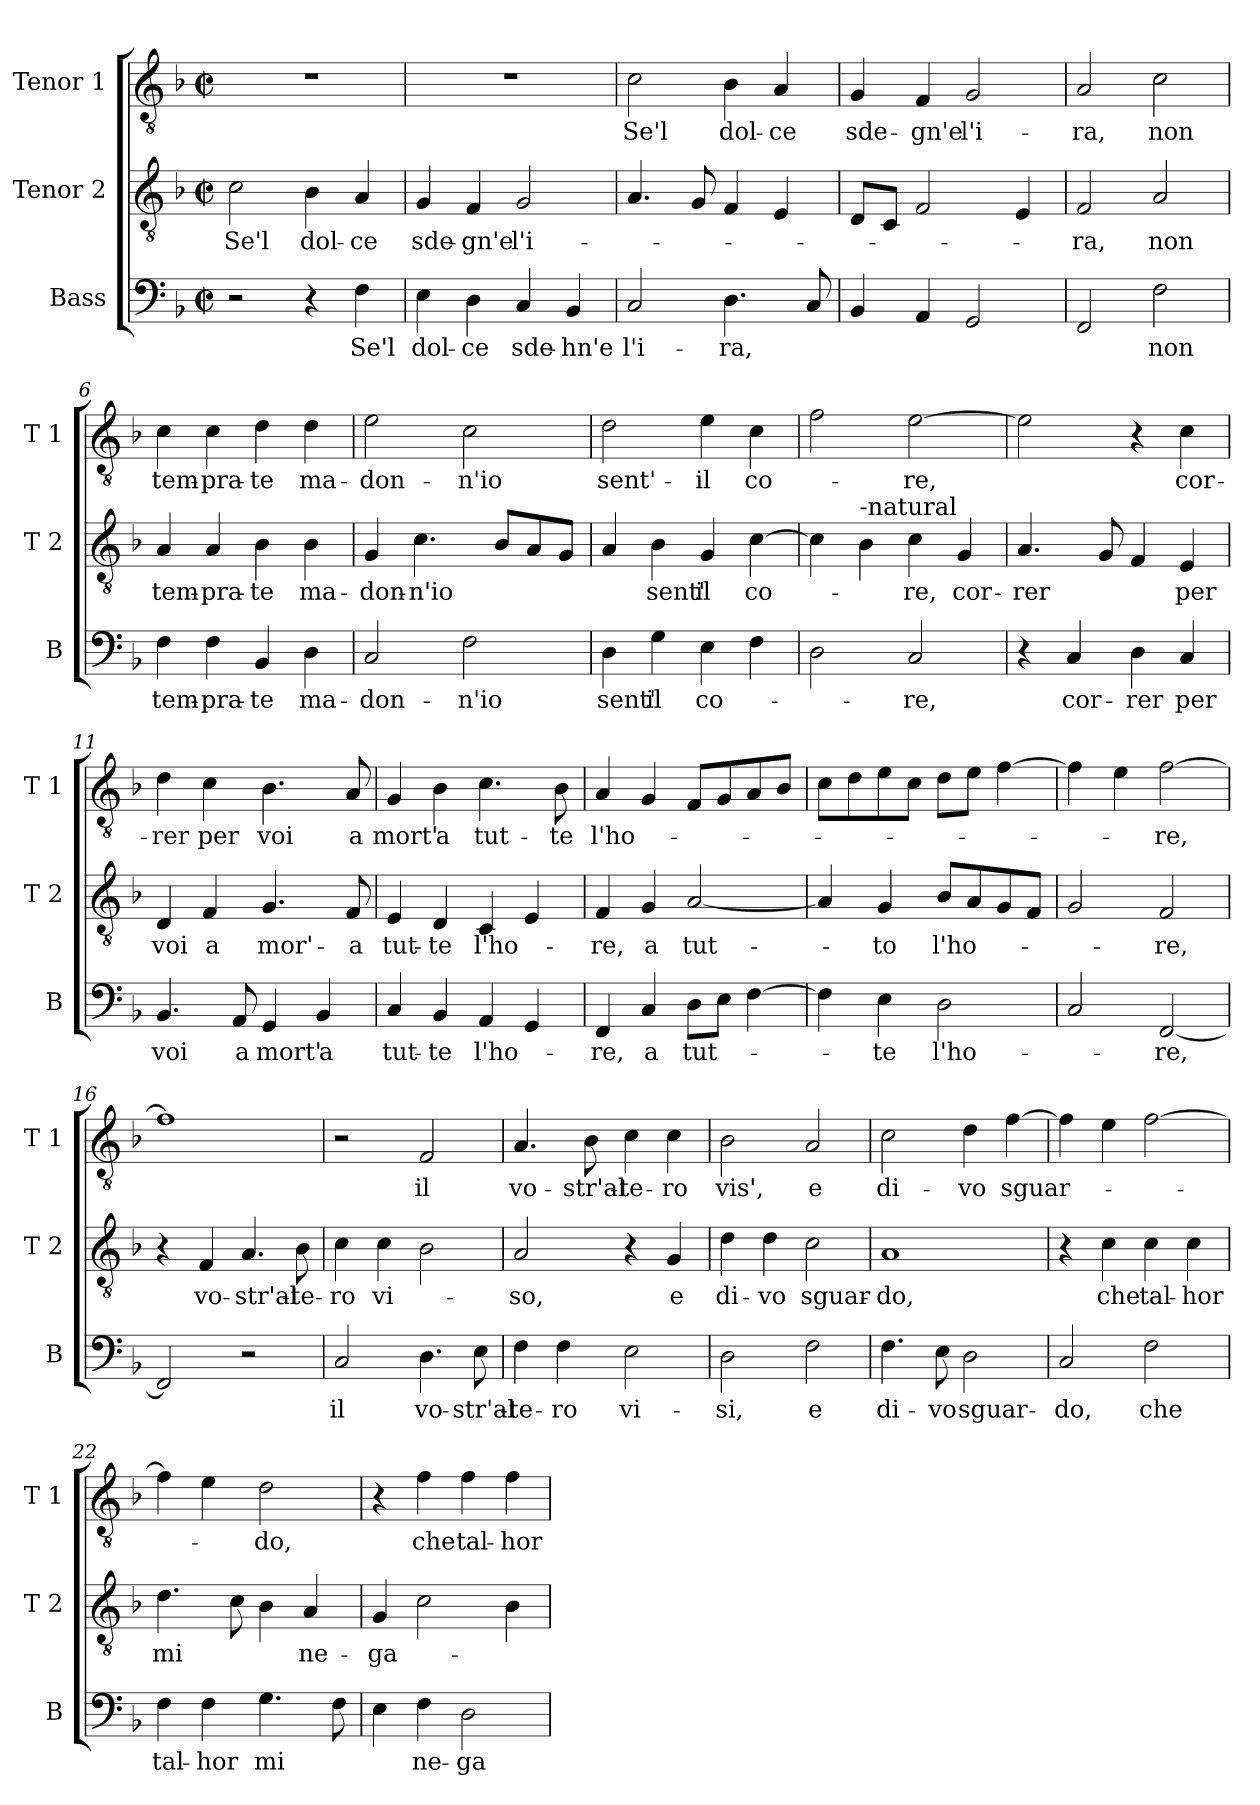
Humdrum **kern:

**kern	**text	**kern	**text	**kern	**text
*part3	*part3	*part2	*part2	*part1	*part1
*staff3	*staff3	*staff2	*staff2	*staff1	*staff1
*I"Bass	*	*I"Tenor 2	*	*I"Tenor 1	*
*I'B	*	*I'T 2	*	*I'T 1	*
*clefF4	*	*clefGv2	*	*clefGv2	*
*k[b-]	*	*k[b-]	*	*k[b-]	*
*F:	*	*F:	*	*F:	*
*M2/2	*	*M2/2	*	*M2/2	*
*met(c|)	*	*met(c|)	*	*met(c|)	*
=1	=1	=1	=1	=1	=1
!	!	!	!LO:LY:b	!	!
2r	.	2c\	Se'l	1r	.
!	!	!	!LO:LY:b	!	!
4r	.	4B-\	dol-	.	.
!	!LO:LY:b	!	!LO:LY:b	!	!
4F\	Se'l	4A/	-ce	.	.
=2	=2	=2	=2	=2	=2
!	!LO:LY:b	!	!LO:LY:b	!	!
4E\	dol-	4G/	sde-	1r	.
!	!LO:LY:b	!	!LO:LY:b	!	!
4D\	-ce	4F/	-gn'e	.	.
!	!LO:LY:b	!	!LO:LY:b	!	!
4C/	sde-	2G/	l'i-	.	.
!	!LO:LY:b	!	!	!	!
4BB-/	-hn'e	.	.	.	.
=3	=3	=3	=3	=3	=3
!	!LO:LY:b	!	!	!	!LO:LY:b
2C/	l'i-	4.A/	.	2c\	Se'l
.	.	8G/	.	.	.
!	!LO:LY:b	!	!	!	!LO:LY:b
4.D\	-ra,	4F/	.	4B-\	dol-
!	!	!	!	!	!LO:LY:b
.	.	4E/	.	4A/	-ce
8C/	.	.	.	.	.
=4	=4	=4	=4	=4	=4
!	!	!	!	!	!LO:LY:b
4BB-/	.	8D/L	.	4G/	sde-
.	.	8C/J	.	.	.
!	!	!	!	!	!LO:LY:b
4AA/	.	2F/	.	4F/	-gn'e
!	!	!	!	!	!LO:LY:b
2GG/	.	.	.	2G/	l'i-
.	.	4E/	.	.	.
=5	=5	=5	=5	=5	=5
!	!	!	!LO:LY:b	!	!LO:LY:b
2FF/	.	2F/	-ra,	2A/	-ra,
!	!LO:LY:b	!	!LO:LY:b	!	!LO:LY:b
2F\	non	2A/	non	2c\	non
=6	=6	=6	=6	=6	=6
!	!LO:LY:b	!	!LO:LY:b	!	!LO:LY:b
4F\	tem-	4A/	tem-	4c\	tem-
!	!LO:LY:b	!	!LO:LY:b	!	!LO:LY:b
4F\	-pra-	4A/	-pra-	4c\	-pra-
!	!LO:LY:b	!	!LO:LY:b	!	!LO:LY:b
4BB-/	-te	4B-\	-te	4d\	-te
!	!LO:LY:b	!	!LO:LY:b	!	!LO:LY:b
4D\	ma-	4B-\	ma-	4d\	ma-
!!LO:LB:g=z
=7	=7	=7	=7	=7	=7
!	!LO:LY:b	!	!LO:LY:b	!	!LO:LY:b
2C/	-don-	4G/	-don-	2e\	-don-
!	!	!	!LO:LY:b	!	!
.	.	4.c\	-n'io	.	.
!	!LO:LY:b	!	!	!	!LO:LY:b
2F\	-n'io	.	.	2c\	-n'io
.	.	8B-/L	.	.	.
.	.	8A/	.	.	.
.	.	8G/J	.	.	.
=8	=8	=8	=8	=8	=8
!	!LO:LY:b	!	!	!	!LO:LY:b
4D\	sent'	4A/	.	2d\	sent'-
!	!LO:LY:b	!	!LO:LY:b	!	!
4G\	il	4B-\	sent'	.	.
!	!LO:LY:b	!	!LO:LY:b	!	!LO:LY:b
4E\	co-	4G/	il	4e\	-il
!	!	!	!LO:LY:b	!	!LO:LY:b
4F\	.	[4c\	co-	4c\	co-
=9	=9	=9	=9	=9	=9
2D\	.	4c\]	.	2f\	.
!	!	!LO:TX:a:t=-natural	!	!	!
.	.	4B-\	.	.	.
!	!LO:LY:b	!	!LO:LY:b	!	!LO:LY:b
2C/	-re,	4c\	-re,	[2e\	-re,
!	!	!	!LO:LY:b	!	!
.	.	4G/	cor-	.	.
=10	=10	=10	=10	=10	=10
!	!	!	!LO:LY:b	!	!
4r	.	4.A/	-rer	2e\]	.
!	!LO:LY:b	!	!	!	!
4C/	cor-	.	.	.	.
.	.	8G/	.	.	.
!	!LO:LY:b	!	!	!	!
4D\	-rer	4F/	.	4r	.
!	!LO:LY:b	!	!LO:LY:b	!	!LO:LY:b
4C/	per	4E/	per	4c\	cor-
=11	=11	=11	=11	=11	=11
!	!LO:LY:b	!	!LO:LY:b	!	!LO:LY:b
4.BB-/	voi	4D/	voi	4d\	-rer
!	!	!	!LO:LY:b	!	!LO:LY:b
.	.	4F/	a	4c\	per
!	!LO:LY:b	!	!	!	!
8AA/	a	.	.	.	.
!	!LO:LY:b	!	!LO:LY:b	!	!LO:LY:b
4GG/	mort'	4.G/	mor'-	4.B-\	voi
!	!LO:LY:b	!	!	!	!
4BB-/	a	.	.	.	.
!	!	!	!LO:LY:b	!	!LO:LY:b
.	.	8F/	-a	8A/	a
=12	=12	=12	=12	=12	=12
!	!LO:LY:b	!	!LO:LY:b	!	!LO:LY:b
4C/	tut-	4E/	tut-	4G/	mort'
!	!LO:LY:b	!	!LO:LY:b	!	!LO:LY:b
4BB-/	-te	4D/	-te	4B-\	a
!	!LO:LY:b	!	!LO:LY:b	!	!LO:LY:b
4AA/	l'ho-	4C/	l'ho-	4.c\	tut-
4GG/	.	4E/	.	.	.
!	!	!	!	!	!LO:LY:b
.	.	.	.	8B-\	-te
!!LO:LB:g=z
=13	=13	=13	=13	=13	=13
!	!LO:LY:b	!	!LO:LY:b	!	!LO:LY:b
4FF/	-re,	4F/	-re,	4A/	l'ho-
!	!LO:LY:b	!	!LO:LY:b	!	!
4C/	a	4G/	a	4G/	.
!	!LO:LY:b	!	!LO:LY:b	!	!
8D\L	tut-	[2A/	tut-	8F/L	.
8E\J	.	.	.	8G/	.
[4F\	.	.	.	8A/	.
.	.	.	.	8B-/J	.
=14	=14	=14	=14	=14	=14
4F\]	.	4A/]	.	8c\L	.
.	.	.	.	8d\	.
!	!LO:LY:b	!	!LO:LY:b	!	!
4E\	-te	4G/	-to	8e\	.
.	.	.	.	8c\J	.
!	!LO:LY:b	!	!LO:LY:b	!	!
2D\	l'ho-	8B-/L	l'ho-	8d\L	.
.	.	8A/	.	8e\J	.
.	.	8G/	.	[4f\	.
.	.	8F/J	.	.	.
=15	=15	=15	=15	=15	=15
2C/	.	2G/	.	4f\]	.
.	.	.	.	4e\	.
!	!LO:LY:b	!	!LO:LY:b	!	!LO:LY:b
[2FF/	-re,	2F/	-re,	[2f\	-re,
=16	=16	=16	=16	=16	=16
2FF/]	.	4r	.	1f]	.
!	!	!	!LO:LY:b	!	!
.	.	4F/	vo-	.	.
!	!	!	!LO:LY:b	!	!
2r	.	4.A/	-str'al-	.	.
!	!	!	!LO:LY:b	!	!
.	.	8B-\	-te-	.	.
=17	=17	=17	=17	=17	=17
!	!LO:LY:b	!	!LO:LY:b	!	!
2C/	il	4c\	-ro	2r	.
!	!	!	!LO:LY:b	!	!
.	.	4c\	vi-	.	.
!	!LO:LY:b	!	!	!	!LO:LY:b
4.D\	vo-	2B-\	.	2F/	il
!	!LO:LY:b	!	!	!	!
8E\	-str'al-	.	.	.	.
=18	=18	=18	=18	=18	=18
!	!LO:LY:b	!	!LO:LY:b	!	!LO:LY:b
4F\	-te-	2A/	-so,	4.A/	vo-
!	!LO:LY:b	!	!	!	!
4F\	-ro	.	.	.	.
!	!	!	!	!	!LO:LY:b
.	.	.	.	8B-\	-str'al-
!	!LO:LY:b	!	!	!	!LO:LY:b
2E\	vi-	4r	.	4c\	-te-
!	!	!	!LO:LY:b	!	!LO:LY:b
.	.	4G/	e	4c\	-ro
!!LO:PB:g=z
=19	=19	=19	=19	=19	=19
!	!LO:LY:b	!	!LO:LY:b	!	!LO:LY:b
2D\	-si,	4d\	di-	2B-\	vis',
!	!	!	!LO:LY:b	!	!
.	.	4d\	-vo	.	.
!	!LO:LY:b	!	!LO:LY:b	!	!LO:LY:b
2F\	e	2c\	sguar-	2A/	e
=20	=20	=20	=20	=20	=20
!	!LO:LY:b	!	!LO:LY:b	!	!LO:LY:b
4.F\	di-	1A	-do,	2c\	di-
!	!LO:LY:b	!	!	!	!
8E\	-vo	.	.	.	.
!	!LO:LY:b	!	!	!	!LO:LY:b
2D\	sguar-	.	.	4d\	-vo
!	!	!	!	!	!LO:LY:b
.	.	.	.	[4f\	sguar-
=21	=21	=21	=21	=21	=21
!	!LO:LY:b	!	!	!	!
2C/	-do,	4r	.	4f\]	.
!	!	!	!LO:LY:b	!	!
.	.	4c\	che	4e\	.
!	!LO:LY:b	!	!LO:LY:b	!	!
2F\	che	4c\	tal-	[2f\	.
!	!	!	!LO:LY:b	!	!
.	.	4c\	-hor	.	.
=22	=22	=22	=22	=22	=22
!	!LO:LY:b	!	!LO:LY:b	!	!
4F\	tal-	4.d\	mi	4f\]	.
!	!LO:LY:b	!	!	!	!
4F\	-hor	.	.	4e\	.
.	.	8c\	.	.	.
!	!LO:LY:b	!	!	!	!LO:LY:b
4.G\	mi	4B-\	.	2d\	-do,
!	!	!	!LO:LY:b	!	!
.	.	4A/	ne-	.	.
8F\	.	.	.	.	.
=23	=23	=23	=23	=23	=23
!	!	!	!LO:LY:b	!	!
4E\	.	4G/	-ga-	4r	.
!	!LO:LY:b	!	!	!	!LO:LY:b
4F\	ne-	2c\	.	4f\	che
!	!LO:LY:b	!	!	!	!LO:LY:b
2D\	-ga-	.	.	4f\	tal-
!	!	!	!	!	!LO:LY:b
.	.	4B-\	.	4f\	-hor-
=	=	=	=	=	=
*-	*-	*-	*-	*-	*-
